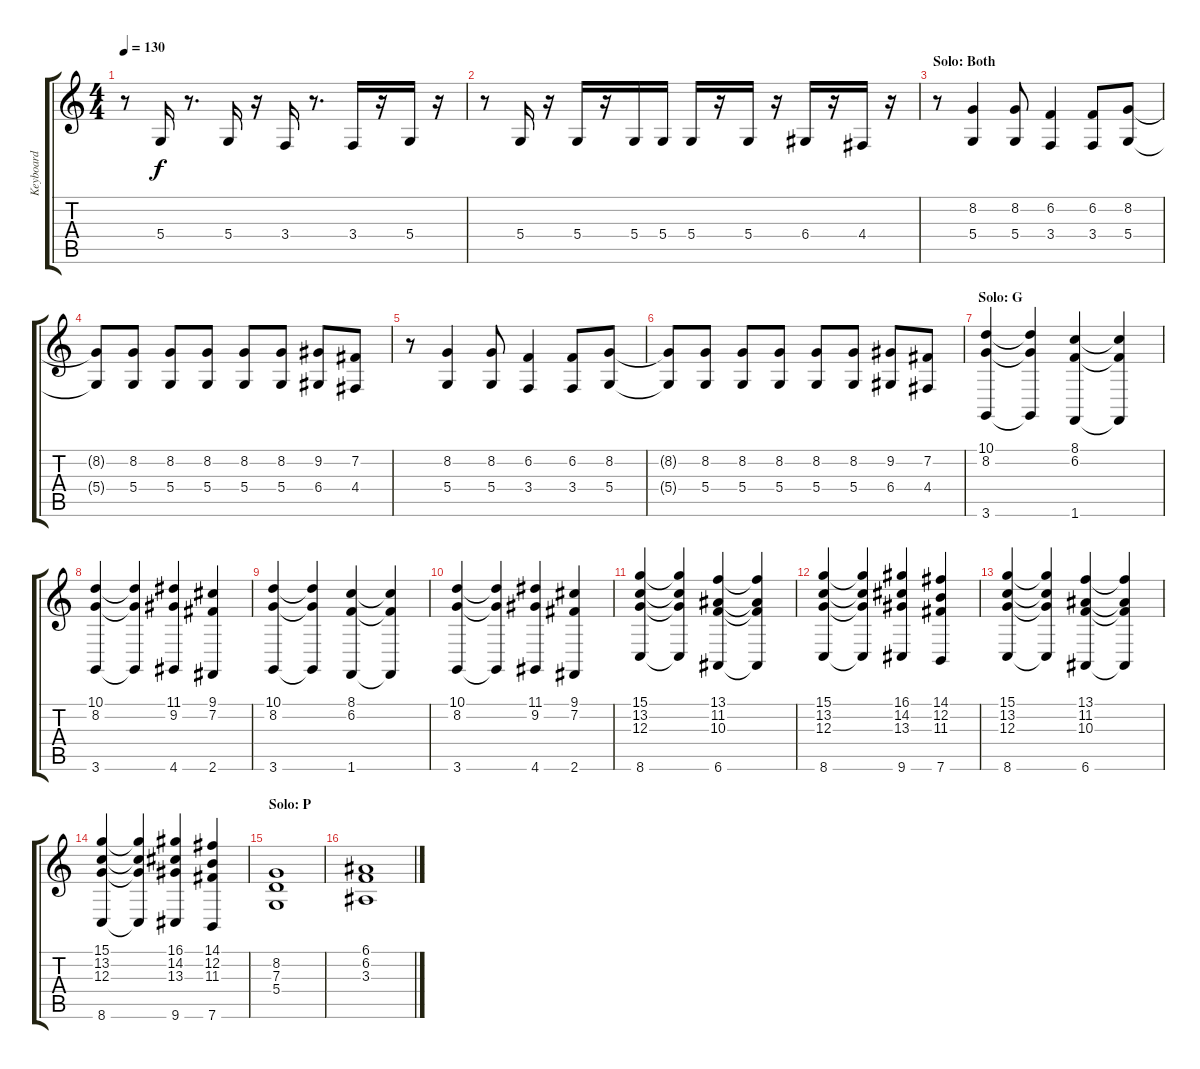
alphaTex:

\track ("Keyboard" "Keyboard") {instrument drawbarorgan}
\staff {score tabs}
\tuning (E4 B3 G3 D3 A2 E2) {hide}
\ts (4 4)
\tempo 130
\clef g2
\ks c
r.8{dy f} 5.4.16 r.8{d} 5.4.16 r.16 3.4.16 r.8{d} 3.4.16 r.16 5.4.16 r.16 |
r.8 5.4.16 r.16 5.4.16 r.16 5.4.16 5.4.16 5.4.16 r.16 5.4.16 r.16 6.4.16 r.16 4.4.16 r.16 |
\section ("" "Solo: Both")
r.8 (8.2 5.4).4 (8.2 5.4).8 (6.2 3.4).4 (6.2 3.4).8 (8.2 5.4).8 |
(8.2{t} 5.4{t}).8 (8.2 5.4).8 (8.2 5.4).8 (8.2 5.4).8 (8.2 5.4).8 (8.2 5.4).8 (9.2 6.4).8 (7.2 4.4).8 |
r.8 (8.2 5.4).4 (8.2 5.4).8 (6.2 3.4).4 (6.2 3.4).8 (8.2 5.4).8 |
(8.2{t} 5.4{t}).8 (8.2 5.4).8 (8.2 5.4).8 (8.2 5.4).8 (8.2 5.4).8 (8.2 5.4).8 (9.2 6.4).8 (7.2 4.4).8 |
\section ("" "Solo: G")
(10.1 8.2 3.6).4 (10.1{t} 8.2{t} 3.6{t}).4 (8.1 6.2 1.6).4 (8.1{t} 6.2{t} 1.6{t}).4 |
(10.1 8.2 3.6).4 (10.1{t} 8.2{t} 3.6{t}).4 (11.1 9.2 4.6).4 (9.1 7.2 2.6).4 |
(10.1 8.2 3.6).4 (10.1{t} 8.2{t} 3.6{t}).4 (8.1 6.2 1.6).4 (8.1{t} 6.2{t} 1.6{t}).4 |
(10.1 8.2 3.6).4 (10.1{t} 8.2{t} 3.6{t}).4 (11.1 9.2 4.6).4 (9.1 7.2 2.6).4 |
(15.1 13.2 12.3 8.6).4 (15.1{t} 13.2{t} 12.3{t} 8.6{t}).4 (13.1 11.2 10.3 6.6).4 (13.1{t} 11.2{t} 10.3{t} 6.6{t}).4 |
(15.1 13.2 12.3 8.6).4 (15.1{t} 13.2{t} 12.3{t} 8.6{t}).4 (16.1 14.2 13.3 9.6).4 (14.1 12.2 11.3 7.6).4 |
(15.1 13.2 12.3 8.6).4 (15.1{t} 13.2{t} 12.3{t} 8.6{t}).4 (13.1 11.2 10.3 6.6).4 (13.1{t} 11.2{t} 10.3{t} 6.6{t}).4 |
(15.1 13.2 12.3 8.6).4 (15.1{t} 13.2{t} 12.3{t} 8.6{t}).4 (16.1 14.2 13.3 9.6).4 (14.1 12.2 11.3 7.6).4 |
\section ("" "Solo: P")
(8.2 7.3 5.4).1 |
(6.1 6.2 3.3).1
